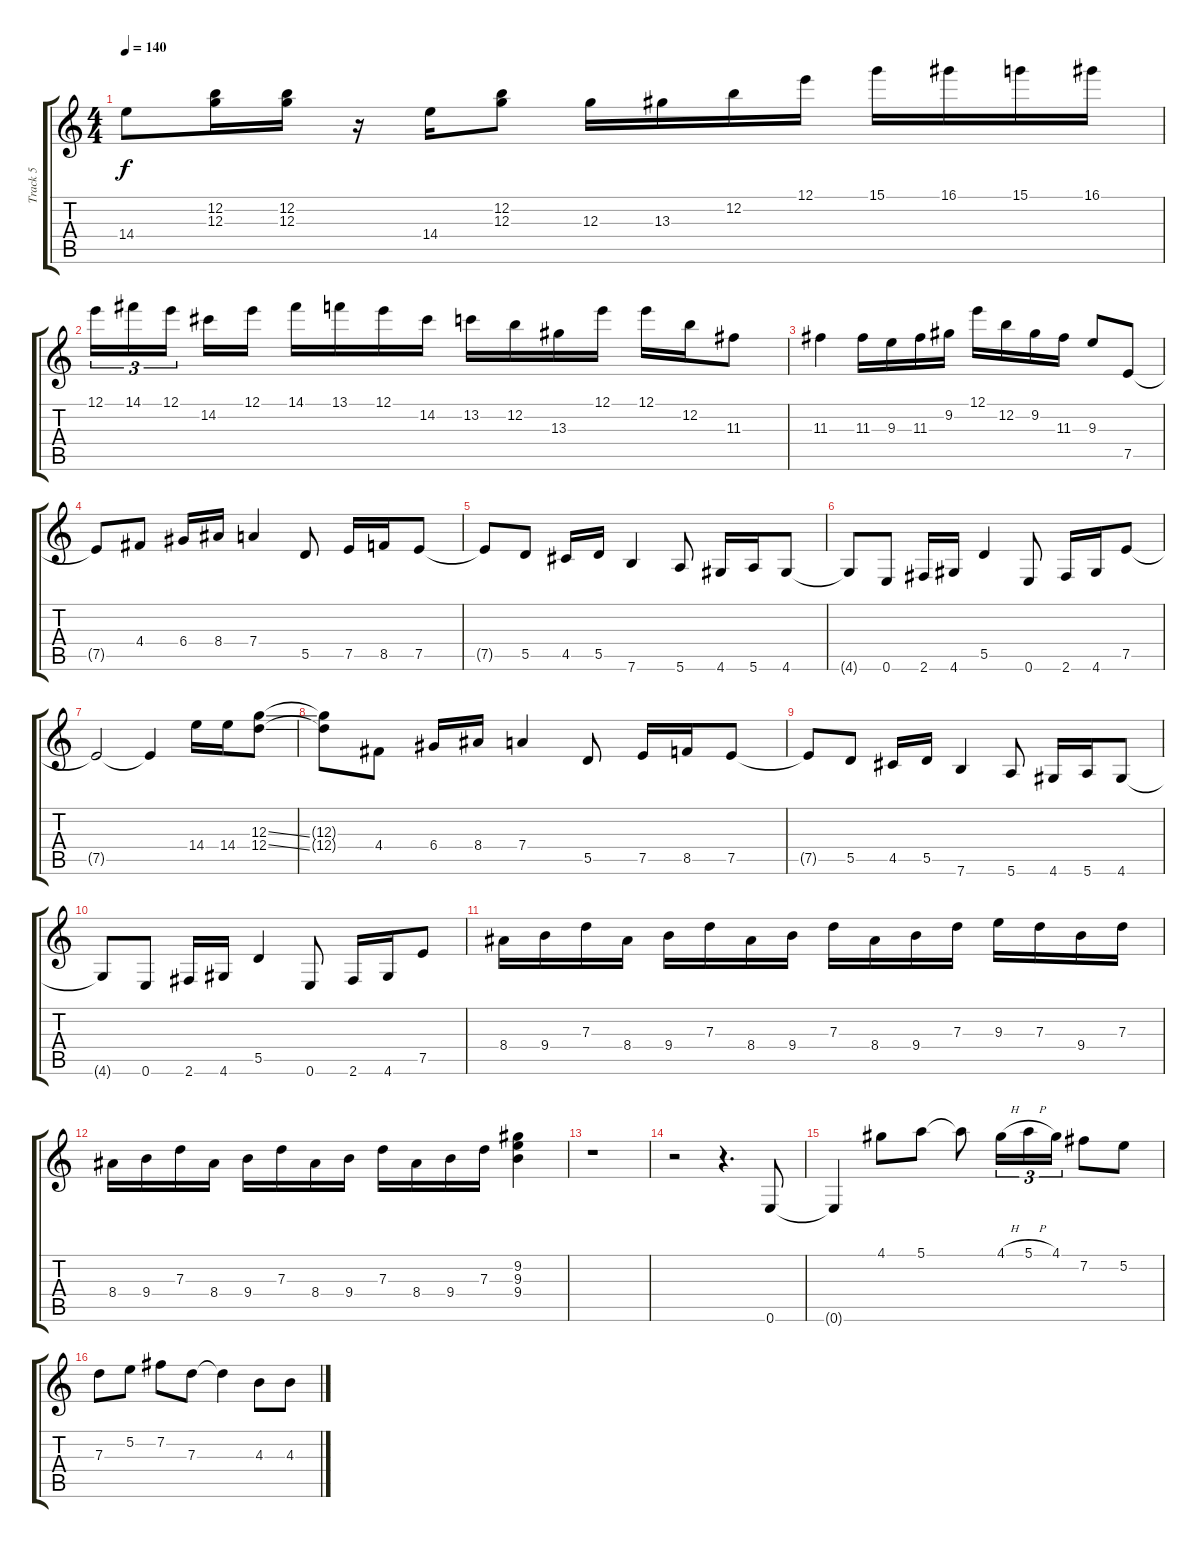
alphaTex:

\track ("Track 5" "Track 5") {instrument distortionguitar}
\staff {score tabs}
\tuning (E4 B3 G3 D3 A2 E2) {hide}
\ts (4 4)
\tempo 140
\clef g2
\ks c
14.4.8{dy f} (12.2 12.3).16 (12.2 12.3).16 r.16 14.4.16 (12.2 12.3).8 12.3.16 13.3.16 12.2.16 12.1.16 15.1.16 16.1.16 15.1.16 16.1.16 |
12.1.16{tu (3 2)} 14.1.16{tu (3 2)} 12.1.16{tu (3 2)} 14.2.16 12.1.16 14.1.16 13.1.16 12.1.16 14.2.16 13.2.16 12.2.16 13.3.16 12.1.16 12.1.16 12.2.16 11.3.8 |
11.3.4 11.3.16 9.3.16 11.3.16 9.2.16 12.1.16 12.2.16 9.2.16 11.3.16 9.3.8 7.5.8 |
7.5{t}.8 4.4.8 6.4.16 8.4.16 7.4.4 5.5.8 7.5.16 8.5.16 7.5.8 |
7.5{t}.8 5.5.8 4.5.16 5.5.16 7.6.4 5.6.8 4.6.16 5.6.16 4.6.8 |
4.6{t}.8 0.6.8 2.6.16 4.6.16 5.5.4 0.6.8 2.6.16 4.6.16 7.5.8 |
7.5{t}.2 7.5{t}.4 14.4.16 14.4.16 (12.3{ss} 12.4{ss}).8 |
(12.3{t} 12.4{t}).8 4.4.8 6.4.16 8.4.16 7.4.4 5.5.8 7.5.16 8.5.16 7.5.8 |
7.5{t}.8 5.5.8 4.5.16 5.5.16 7.6.4 5.6.8 4.6.16 5.6.16 4.6.8 |
4.6{t}.8 0.6.8 2.6.16 4.6.16 5.5.4 0.6.8 2.6.16 4.6.16 7.5.8 |
8.4.16 9.4.16 7.3.16 8.4.16 9.4.16 7.3.16 8.4.16 9.4.16 7.3.16 8.4.16 9.4.16 7.3.16 9.3.16 7.3.16 9.4.16 7.3.16 |
8.4.16 9.4.16 7.3.16 8.4.16 9.4.16 7.3.16 8.4.16 9.4.16 7.3.16 8.4.16 9.4.16 7.3.16 (9.2 9.3 9.4).4 |
r.1 |
r.2 r.4{d} 0.6.8 |
0.6{t}.4 4.1.8 5.1.8 5.1{t}.8 4.1{h}.16{tu (3 2)} 5.1{h}.16{tu (3 2)} 4.1.16{tu (3 2)} 7.2.8 5.2.8 |
7.3.8 5.2.8 7.2.8 7.3.8 7.3{t}.4 4.3.8 4.3.8
